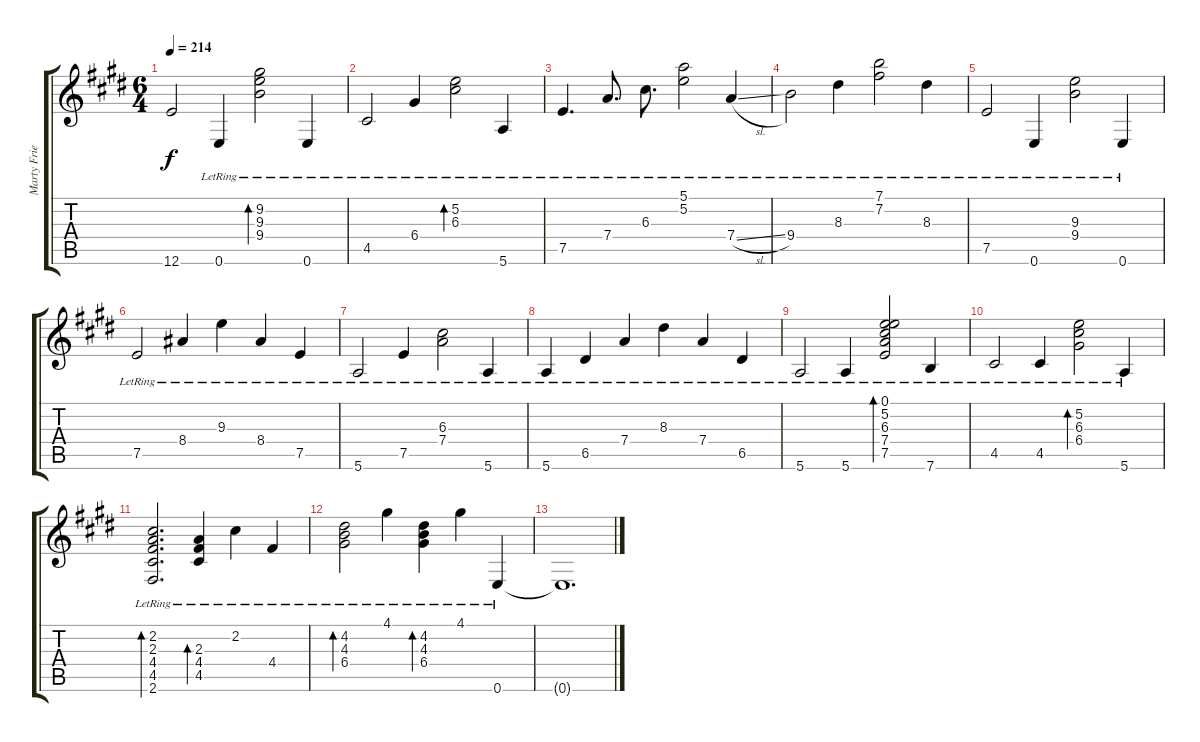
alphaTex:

\track ("Marty Friedman" "Marty Frie") {instrument acousticguitarsteel}
\staff {score tabs}
\tuning (E4 B3 G3 D3 A2 E2) {hide}
\ts (6 4)
\tempo 214
\clef g2
\ks e
12.6{t}.2{dy f} 0.6{lr}.4 (9.2{lr} 9.3{lr} 9.4{lr}).2{bd 120} 0.6{lr}.4 |
4.5{lr}.2 6.4{lr}.4 (5.2{lr} 6.3{lr}).2{bd 120} 5.6{lr}.4 |
7.5{lr}.4{d} 7.4{lr}.8{d} 6.3{lr}.8{d} (5.1{lr} 5.2{lr}).2 7.4{sl lr}.4 |
9.4{lr}.2 8.3{lr}.4 (7.1{lr} 7.2{lr}).2 8.3{lr}.4 |
7.5{lr}.2 0.6{lr}.4{volume 9} (9.3{lr} 9.4{lr}).2 0.6{lr}.4 |
7.5{lr}.2 8.4{lr}.4 9.3{lr}.4 8.4{lr}.4 7.5{lr}.4 |
5.6{lr}.2 7.5{lr}.4 (6.3{lr} 7.4{lr}).2 5.6{lr}.4 |
5.6{lr}.4 6.5{lr}.4{volume 6} 7.4{lr}.4 8.3{lr}.4 7.4{lr}.4 6.5{lr}.4 |
5.6{lr}.2 5.6{lr}.4 (0.1{lr} 5.2{lr} 6.3{lr} 7.4{lr} 7.5{lr}).2{bd 120} 7.6{lr}.4 |
4.5{lr}.2{volume 3} 4.5{lr}.4 (5.2{lr} 6.3{lr} 6.4{lr}).2{bd 120} 5.6{lr}.4 |
(2.2{lr} 2.3{lr} 4.4{lr} 4.5{lr} 2.6{lr}).2{d bd 120} (2.3{lr} 4.4{lr} 4.5{lr}).4{bd 120} 2.2{lr}.4 4.4{lr}.4 |
(4.2{lr} 4.3{lr} 6.4{lr}).2{bd 120} 4.1{lr}.4 (4.2{lr} 4.3{lr} 6.4{lr}).4{bd 120} 4.1{lr}.4 0.6{lr}.4 |
0.6{t}.1{d}
